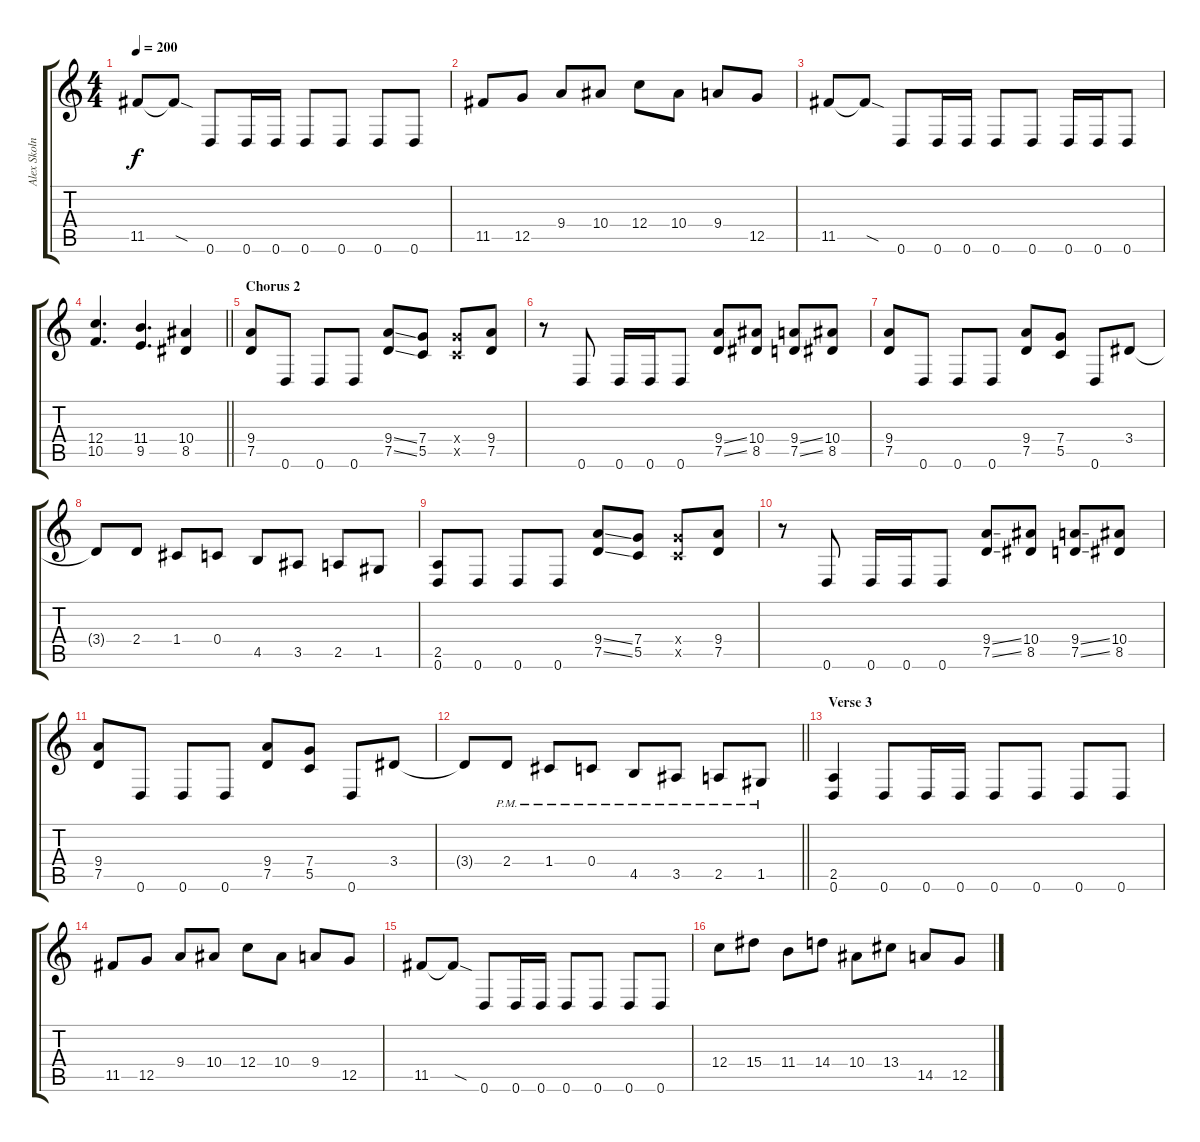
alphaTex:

\track ("Alex Skolnick" "Alex Skoln") {instrument distortionguitar}
\staff {score tabs}
\tuning (D4 A3 F3 C3 G2 D2) {hide}
\ts (4 4)
\tempo 200
\clef g2
\ks c
11.5.8{dy f} 11.5{sod t}.8 0.6.8 0.6.16 0.6.16 0.6.8 0.6.8 0.6.8 0.6.8 |
11.5.8 12.5.8 9.4.8 10.4.8 12.4.8 10.4.8 9.4.8 12.5.8 |
11.5.8 11.5{sod t}.8 0.6.8 0.6.16 0.6.16 0.6.8 0.6.8 0.6.16 0.6.16 0.6.8 |
\barLineRight lightlight
(12.4 10.5).4{d} (11.4 9.5).4{d} (10.4 8.5).4 |
\section ("" "Chorus 2")
(9.4 7.5).8 0.6.8 0.6.8 0.6.8 (9.4{ss} 7.5{ss}).8 (7.4 5.5).8 (7.4{x} 5.5{x}).8 (9.4 7.5).8 |
r.8 0.6.8 0.6.16 0.6.16 0.6.8 (9.4{ss} 7.5{ss}).8 (10.4 8.5).8 (9.4{ss} 7.5{ss}).8 (10.4 8.5).8 |
(9.4 7.5).8 0.6.8 0.6.8 0.6.8 (9.4 7.5).8 (7.4 5.5).8 0.6.8 3.4.8 |
3.4{t}.8 2.4.8 1.4.8 0.4.8 4.5.8 3.5.8 2.5.8 1.5.8 |
(2.5 0.6).8 0.6.8 0.6.8 0.6.8 (9.4{ss} 7.5{ss}).8 (7.4 5.5).8 (7.4{x} 5.5{x}).8 (9.4 7.5).8 |
r.8 0.6.8 0.6.16 0.6.16 0.6.8 (9.4{ss} 7.5{ss}).8 (10.4 8.5).8 (9.4{ss} 7.5{ss}).8 (10.4 8.5).8 |
(9.4 7.5).8 0.6.8 0.6.8 0.6.8 (9.4 7.5).8 (7.4 5.5).8 0.6.8 3.4.8 |
\barLineRight lightlight
3.4{t}.8 2.4{pm}.8 1.4{pm}.8 0.4{pm}.8 4.5{pm}.8 3.5{pm}.8 2.5{pm}.8 1.5{pm}.8 |
\section ("" "Verse 3")
(2.5 0.6).4 0.6.8 0.6.16 0.6.16 0.6.8 0.6.8 0.6.8 0.6.8 |
11.5.8 12.5.8 9.4.8 10.4.8 12.4.8 10.4.8 9.4.8 12.5.8 |
11.5.8 11.5{sod t}.8 0.6.8 0.6.16 0.6.16 0.6.8 0.6.8 0.6.8 0.6.8 |
12.4.8 15.4.8 11.4.8 14.4.8 10.4.8 13.4.8 14.5.8 12.5.8
